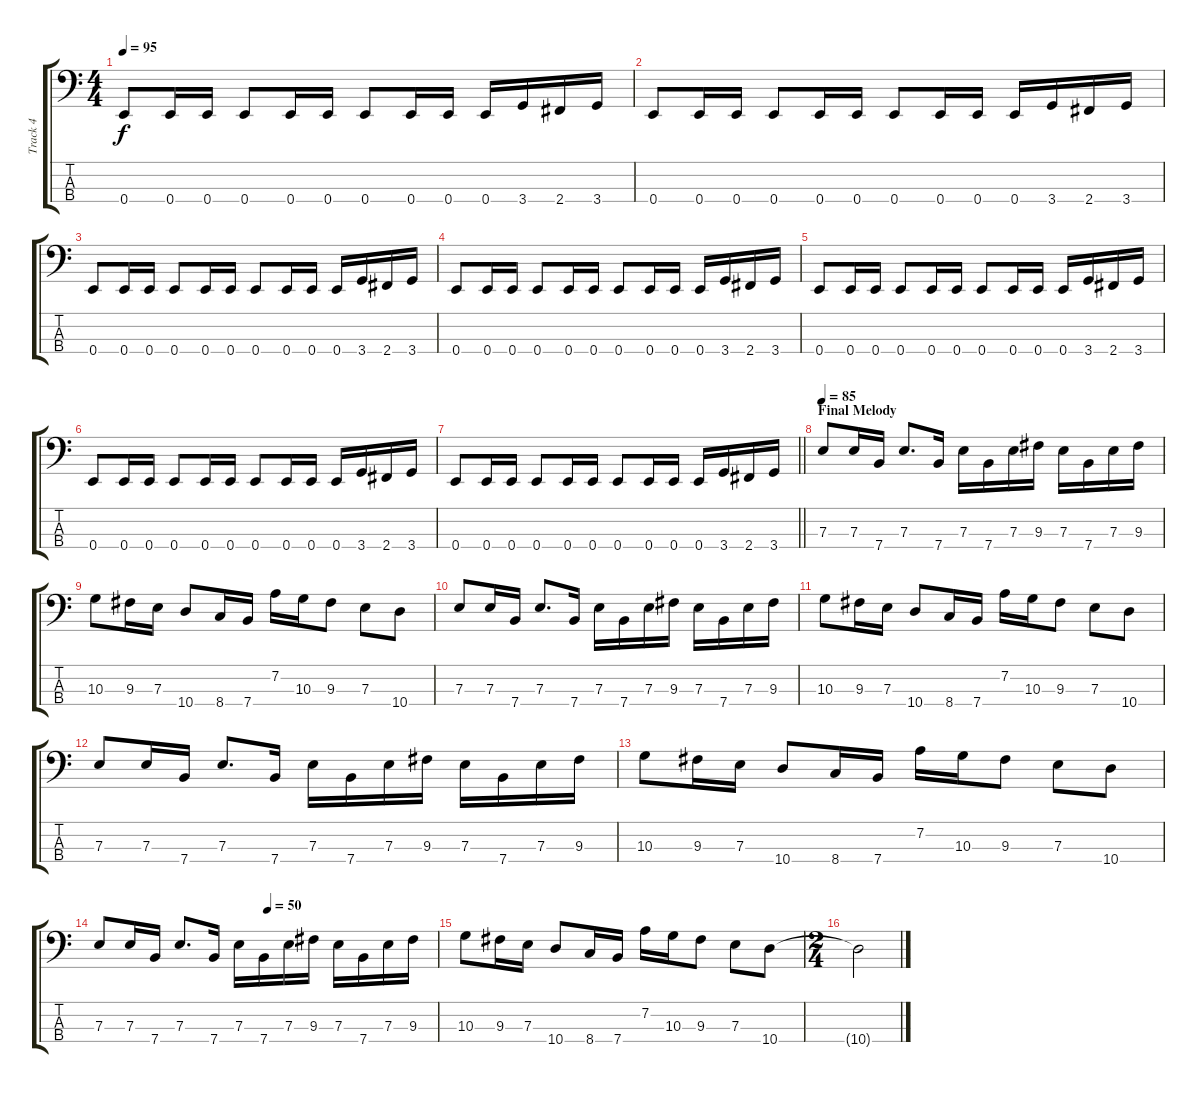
\track ("Track 4" "Track 4") {instrument electricbassfinger}
\staff {score tabs}
\tuning (G2 D2 A1 E1) {hide}
\ts (4 4)
\tempo 95
\clef f4
\ks c
0.4.8{dy f} 0.4.16 0.4.16 0.4.8 0.4.16 0.4.16 0.4.8 0.4.16 0.4.16 0.4.16 3.4.16 2.4.16 3.4.16 |
0.4.8 0.4.16 0.4.16 0.4.8 0.4.16 0.4.16 0.4.8 0.4.16 0.4.16 0.4.16 3.4.16 2.4.16 3.4.16 |
0.4.8 0.4.16 0.4.16 0.4.8 0.4.16 0.4.16 0.4.8 0.4.16 0.4.16 0.4.16 3.4.16 2.4.16 3.4.16 |
0.4.8 0.4.16 0.4.16 0.4.8 0.4.16 0.4.16 0.4.8 0.4.16 0.4.16 0.4.16 3.4.16 2.4.16 3.4.16 |
0.4.8 0.4.16 0.4.16 0.4.8 0.4.16 0.4.16 0.4.8 0.4.16 0.4.16 0.4.16 3.4.16 2.4.16 3.4.16 |
0.4.8 0.4.16 0.4.16 0.4.8 0.4.16 0.4.16 0.4.8 0.4.16 0.4.16 0.4.16 3.4.16 2.4.16 3.4.16 |
\barLineRight lightlight
0.4.8 0.4.16 0.4.16 0.4.8 0.4.16 0.4.16 0.4.8 0.4.16 0.4.16 0.4.16 3.4.16 2.4.16 3.4.16 |
\section ("" "Final Melody")
\tempo 85
7.3.8 7.3.16 7.4.16 7.3.8{d} 7.4.16 7.3.16 7.4.16 7.3.16 9.3.16 7.3.16 7.4.16 7.3.16 9.3.16 |
10.3.8 9.3.16 7.3.16 10.4.8 8.4.16 7.4.16 7.2.16 10.3.16 9.3.8 7.3.8 10.4.8 |
7.3.8 7.3.16 7.4.16 7.3.8{d} 7.4.16 7.3.16 7.4.16 7.3.16 9.3.16 7.3.16 7.4.16 7.3.16 9.3.16 |
10.3.8 9.3.16 7.3.16 10.4.8 8.4.16 7.4.16 7.2.16 10.3.16 9.3.8 7.3.8 10.4.8 |
7.3.8 7.3.16 7.4.16 7.3.8{d} 7.4.16 7.3.16 7.4.16 7.3.16 9.3.16 7.3.16 7.4.16 7.3.16 9.3.16 |
10.3.8 9.3.16 7.3.16 10.4.8 8.4.16 7.4.16 7.2.16 10.3.16 9.3.8 7.3.8 10.4.8 |
\tempo (50 0.5)
7.3.8 7.3.16 7.4.16 7.3.8{d} 7.4.16 7.3.16 7.4.16 7.3.16 9.3.16 7.3.16 7.4.16 7.3.16 9.3.16 |
10.3.8 9.3.16 7.3.16 10.4.8 8.4.16 7.4.16 7.2.16 10.3.16 9.3.8 7.3.8 10.4.8 |
\ts (2 4)
10.4{t}.2
